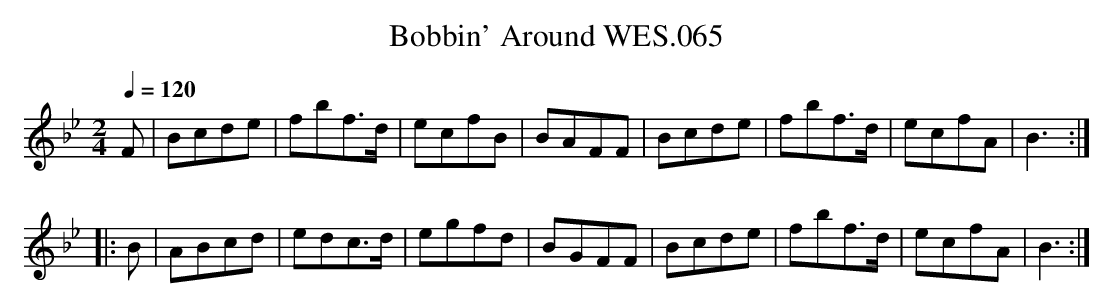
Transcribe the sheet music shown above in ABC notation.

X:1
T:Bobbin' Around WES.065
M:2/4
L:1/8
Q:1/4=120
K:Bb
F|Bcde|fbf>d|ecfB|BAFF|Bcde|fbf>d|ecfA|B3:|
|:B|ABcd|edc>d|egfd|BGFF|Bcde|fbf>d|ecfA|B3 :|
